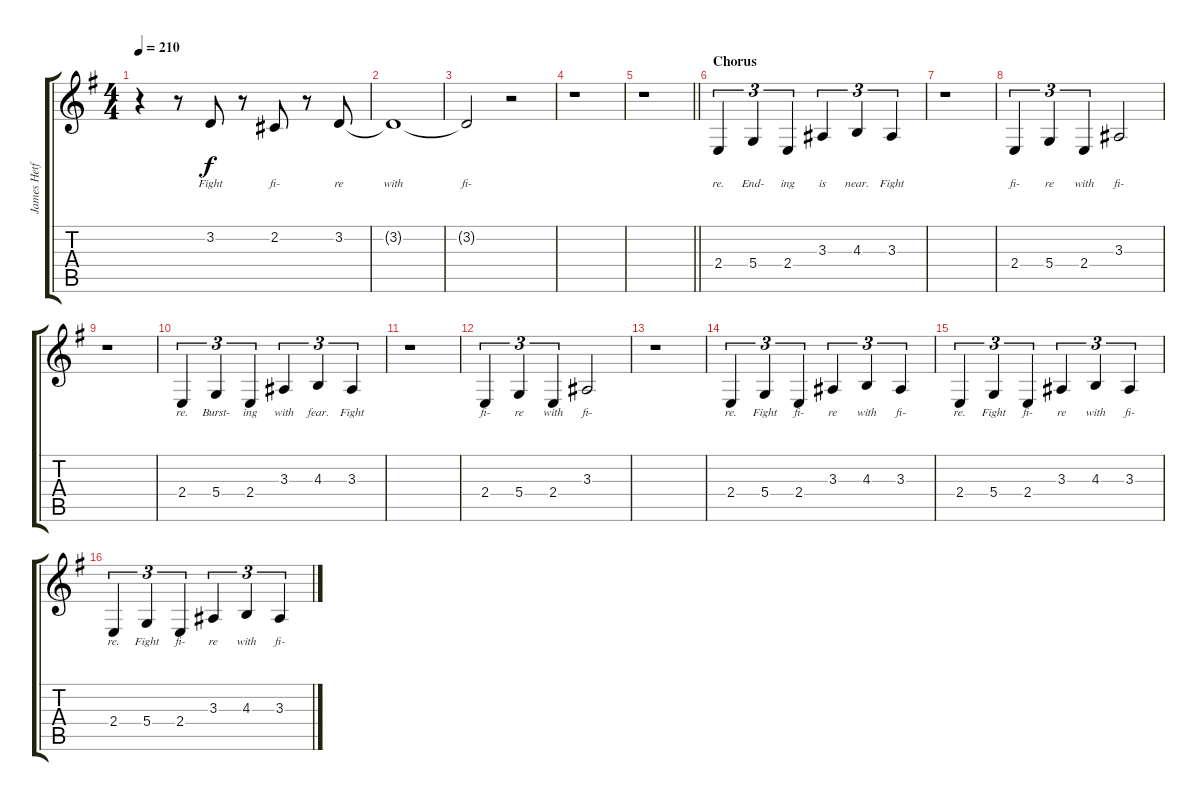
\track ("James Hetfield Vocals" "James Hetf") {instrument lead2sawtooth}
\staff {score tabs}
\tuning (E4 B3 G3 D3 A2 E2) {hide}
\ts (4 4)
\tempo 210
\clef g2
\ks g
r.4{dy f} r.8 3.2.8{lyrics (0 "Fight") lyrics (1 "") lyrics (2 "") lyrics (3 "") lyrics (4 "")} r.8 2.2.8{lyrics (0 "fi-") lyrics (1 "") lyrics (2 "") lyrics (3 "") lyrics (4 "")} r.8 3.2.8{lyrics (0 "re") lyrics (1 "") lyrics (2 "") lyrics (3 "") lyrics (4 "")} |
3.2{t}.1{lyrics (0 "with") lyrics (1 "") lyrics (2 "") lyrics (3 "") lyrics (4 "")} |
3.2{t}.2{lyrics (0 "fi-") lyrics (1 "") lyrics (2 "") lyrics (3 "") lyrics (4 "")} r.2 |
r.1 |
\barLineRight lightlight
r.1 |
\section ("" "Chorus")
2.4.4{tu (3 2) lyrics (0 "re.") lyrics (1 "") lyrics (2 "") lyrics (3 "") lyrics (4 "")} 5.4.4{tu (3 2) lyrics (0 "End-") lyrics (1 "") lyrics (2 "") lyrics (3 "") lyrics (4 "")} 2.4.4{tu (3 2) lyrics (0 "ing") lyrics (1 "") lyrics (2 "") lyrics (3 "") lyrics (4 "")} 3.3.4{tu (3 2) lyrics (0 "is") lyrics (1 "") lyrics (2 "") lyrics (3 "") lyrics (4 "")} 4.3.4{tu (3 2) lyrics (0 "near.") lyrics (1 "") lyrics (2 "") lyrics (3 "") lyrics (4 "")} 3.3.4{tu (3 2) lyrics (0 "Fight") lyrics (1 "") lyrics (2 "") lyrics (3 "") lyrics (4 "")} |
r.1 |
2.4.4{tu (3 2) lyrics (0 "fi-") lyrics (1 "") lyrics (2 "") lyrics (3 "") lyrics (4 "")} 5.4.4{tu (3 2) lyrics (0 "re") lyrics (1 "") lyrics (2 "") lyrics (3 "") lyrics (4 "")} 2.4.4{tu (3 2) lyrics (0 "with") lyrics (1 "") lyrics (2 "") lyrics (3 "") lyrics (4 "")} 3.3.2{lyrics (0 "fi-") lyrics (1 "") lyrics (2 "") lyrics (3 "") lyrics (4 "")} |
r.1 |
2.4.4{tu (3 2) lyrics (0 "re.") lyrics (1 "") lyrics (2 "") lyrics (3 "") lyrics (4 "")} 5.4.4{tu (3 2) lyrics (0 "Burst-") lyrics (1 "") lyrics (2 "") lyrics (3 "") lyrics (4 "")} 2.4.4{tu (3 2) lyrics (0 "ing") lyrics (1 "") lyrics (2 "") lyrics (3 "") lyrics (4 "")} 3.3.4{tu (3 2) lyrics (0 "with") lyrics (1 "") lyrics (2 "") lyrics (3 "") lyrics (4 "")} 4.3.4{tu (3 2) lyrics (0 "fear.") lyrics (1 "") lyrics (2 "") lyrics (3 "") lyrics (4 "")} 3.3.4{tu (3 2) lyrics (0 "Fight") lyrics (1 "") lyrics (2 "") lyrics (3 "") lyrics (4 "")} |
r.1 |
2.4.4{tu (3 2) lyrics (0 "fi-") lyrics (1 "") lyrics (2 "") lyrics (3 "") lyrics (4 "")} 5.4.4{tu (3 2) lyrics (0 "re") lyrics (1 "") lyrics (2 "") lyrics (3 "") lyrics (4 "")} 2.4.4{tu (3 2) lyrics (0 "with") lyrics (1 "") lyrics (2 "") lyrics (3 "") lyrics (4 "")} 3.3.2{lyrics (0 "fi-") lyrics (1 "") lyrics (2 "") lyrics (3 "") lyrics (4 "")} |
r.1 |
2.4.4{tu (3 2) lyrics (0 "re.") lyrics (1 "") lyrics (2 "") lyrics (3 "") lyrics (4 "")} 5.4.4{tu (3 2) lyrics (0 "Fight") lyrics (1 "") lyrics (2 "") lyrics (3 "") lyrics (4 "")} 2.4.4{tu (3 2) lyrics (0 "fi-") lyrics (1 "") lyrics (2 "") lyrics (3 "") lyrics (4 "")} 3.3.4{tu (3 2) lyrics (0 "re") lyrics (1 "") lyrics (2 "") lyrics (3 "") lyrics (4 "")} 4.3.4{tu (3 2) lyrics (0 "with") lyrics (1 "") lyrics (2 "") lyrics (3 "") lyrics (4 "")} 3.3.4{tu (3 2) lyrics (0 "fi-") lyrics (1 "") lyrics (2 "") lyrics (3 "") lyrics (4 "")} |
2.4.4{tu (3 2) lyrics (0 "re.") lyrics (1 "") lyrics (2 "") lyrics (3 "") lyrics (4 "")} 5.4.4{tu (3 2) lyrics (0 "Fight") lyrics (1 "") lyrics (2 "") lyrics (3 "") lyrics (4 "")} 2.4.4{tu (3 2) lyrics (0 "fi-") lyrics (1 "") lyrics (2 "") lyrics (3 "") lyrics (4 "")} 3.3.4{tu (3 2) lyrics (0 "re") lyrics (1 "") lyrics (2 "") lyrics (3 "") lyrics (4 "")} 4.3.4{tu (3 2) lyrics (0 "with") lyrics (1 "") lyrics (2 "") lyrics (3 "") lyrics (4 "")} 3.3.4{tu (3 2) lyrics (0 "fi-") lyrics (1 "") lyrics (2 "") lyrics (3 "") lyrics (4 "")} |
2.4.4{tu (3 2) lyrics (0 "re.") lyrics (1 "") lyrics (2 "") lyrics (3 "") lyrics (4 "")} 5.4.4{tu (3 2) lyrics (0 "Fight") lyrics (1 "") lyrics (2 "") lyrics (3 "") lyrics (4 "")} 2.4.4{tu (3 2) lyrics (0 "fi-") lyrics (1 "") lyrics (2 "") lyrics (3 "") lyrics (4 "")} 3.3.4{tu (3 2) lyrics (0 "re") lyrics (1 "") lyrics (2 "") lyrics (3 "") lyrics (4 "")} 4.3.4{tu (3 2) lyrics (0 "with") lyrics (1 "") lyrics (2 "") lyrics (3 "") lyrics (4 "")} 3.3.4{tu (3 2) lyrics (0 "fi-") lyrics (1 "") lyrics (2 "") lyrics (3 "") lyrics (4 "")}
